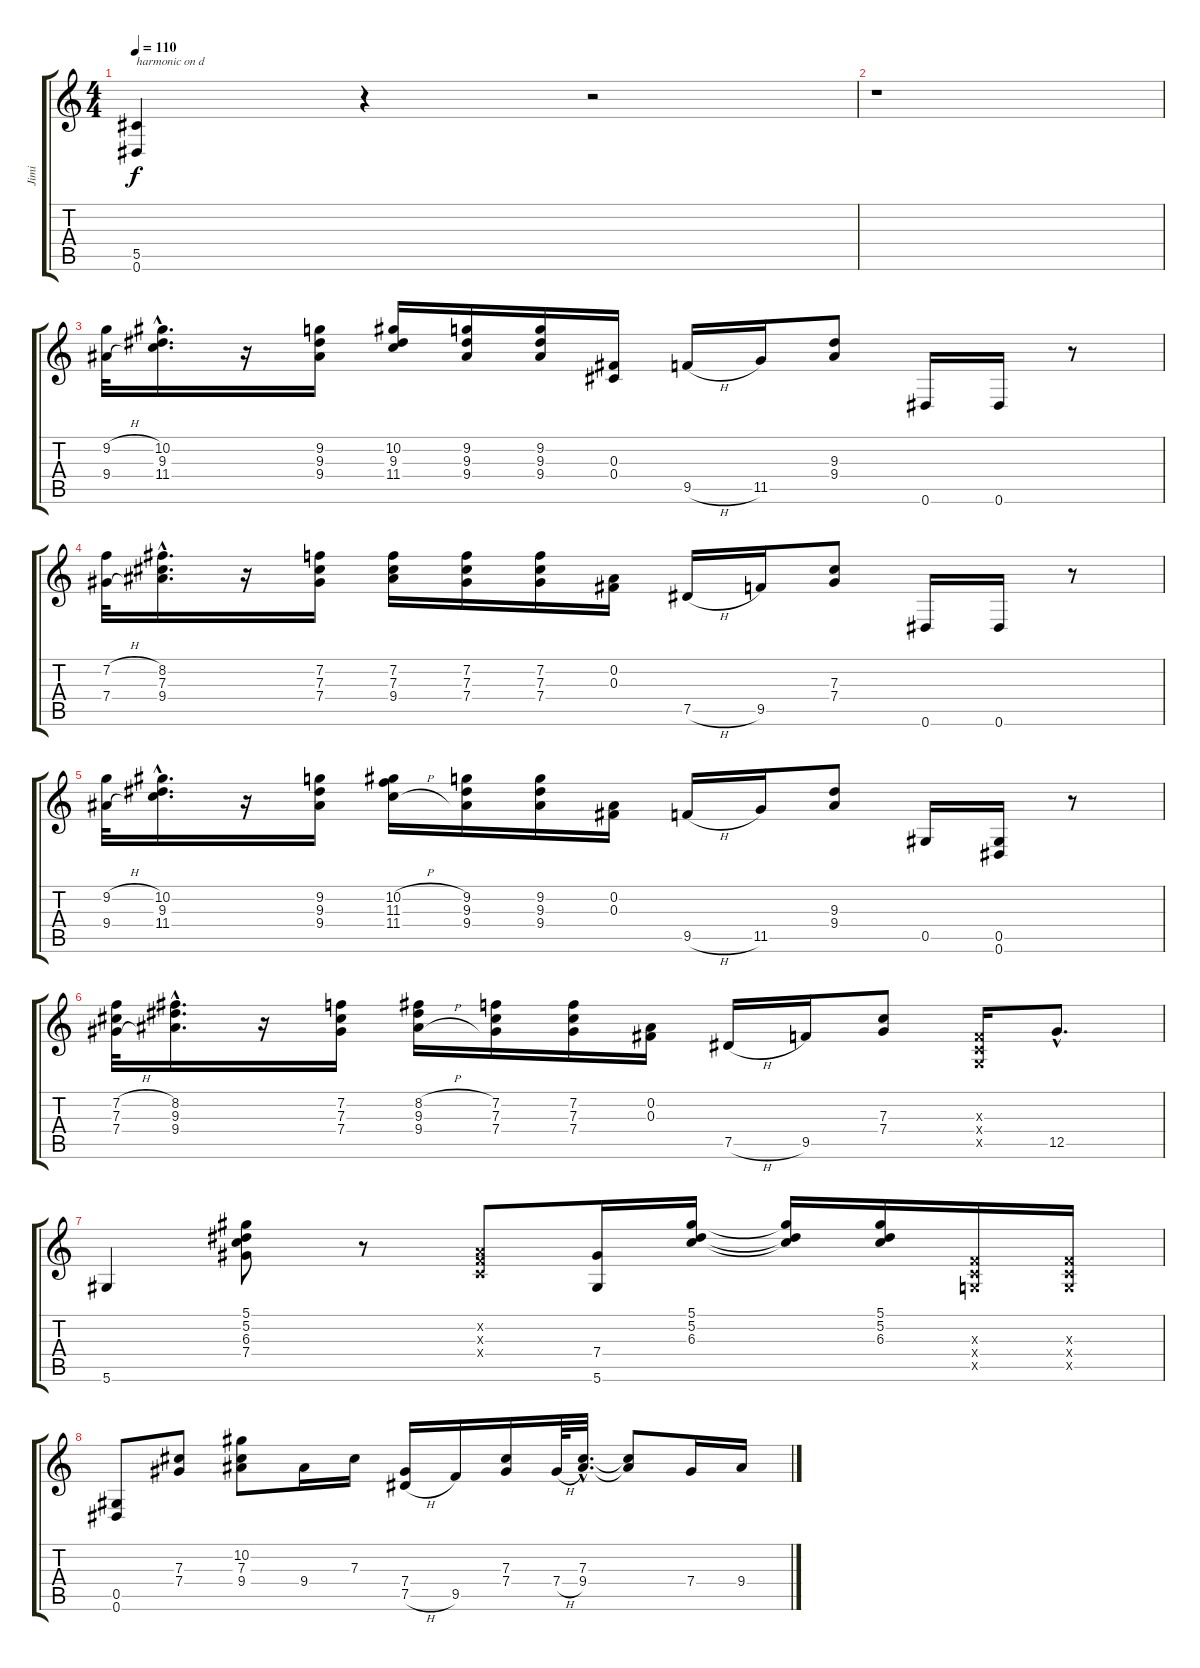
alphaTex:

\track ("Jimi" "Jimi") {instrument electricguitarclean}
\staff {score tabs}
\tuning (Eb4 Bb3 Gb3 Db3 Ab2 Eb2) {hide}
\ts (4 4)
\tempo 110
\clef g2
\ks c
(5.5 0.6).4{txt "harmonic on d" dy f} r.4 r.2 |
r.1 |
(9.2{h} 9.4{h}).32 (10.2{hac} 9.3{hac} 11.4{hac}).16{d} r.16 (9.2 9.3 9.4).16 (10.2 9.3 11.4).16 (9.2 9.3 9.4).16 (9.2 9.3 9.4).16 (0.3 0.4).16 9.5{h}.16 11.5.16 (9.3 9.4).8 0.6.16 0.6.16 r.8 |
(7.2{h} 7.4{h}).32 (8.2{hac} 7.3{hac} 9.4{hac}).16{d} r.16 (7.2 7.3 7.4).16 (7.2 7.3 9.4).16 (7.2 7.3 7.4).16 (7.2 7.3 7.4).16 (0.2 0.3).16 7.5{h}.16 9.5.16 (7.3 7.4).8 0.6.16 0.6.16 r.8 |
(9.2{h} 9.4{h}).32 (10.2{hac} 9.3{hac} 11.4{hac}).16{d} r.16 (9.2 9.3 9.4).16 (10.2{h} 11.3{h} 11.4{h}).16 (9.2 9.3 9.4).16 (9.2 9.3 9.4).16 (0.2 0.3).16 9.5{h}.16 11.5.16 (9.3 9.4).8 0.5.16 (0.5 0.6).16 r.8 |
(7.2{h} 7.3{h} 7.4{h}).32 (8.2{hac} 9.3{hac} 9.4{hac}).16{d} r.16 (7.2 7.3 7.4).16 (8.2{h} 9.3{h} 9.4{h}).16 (7.2 7.3 7.4).16 (7.2 7.3 7.4).16 (0.2 0.3).16 7.5{h}.16 9.5.16 (7.3 7.4).8 (-1.3{x} -1.4{x} -1.5{x}).16 12.5{hac}.8{d} |
5.6.4 (5.1 5.2 6.3 7.4).8 r.8 (-1.2{x} -1.3{x} -1.4{x}).8 (7.4 5.6).16 (5.1 5.2 6.3).16 (5.1{t} 5.2{t} 6.3{t}).16 (5.1 5.2 6.3).16 (-1.3{x} -1.4{x} -1.5{x}).16 (-1.3{x} -1.4{x} -1.5{x}).16 |
(0.5 0.6).8 (7.3 7.4).8 (10.2 7.3 9.4).8 9.4.16 7.3.16 (7.4 7.5{h}).16 9.5.16 (7.3 7.4).16 7.4{h}.64 (7.3{hac} 9.4{hac}).32{d} (7.3{t} 9.4{t}).8 7.4.16 9.4.16
